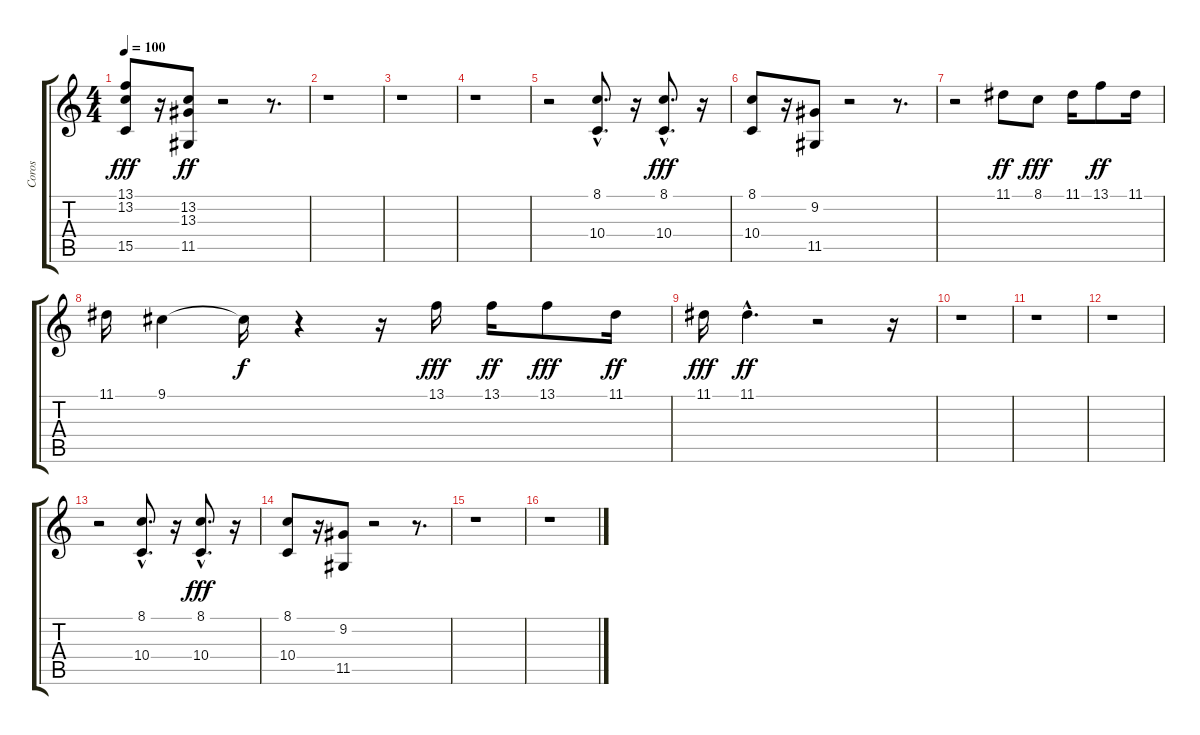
\track ("Coros" "Coros") {instrument voiceoohs}
\staff {score tabs}
\tuning (E4 B3 G3 D3 A2 E2) {hide}
\ts (4 4)
\tempo 100
\clef g2
\ks c
(13.1 13.2 15.5).8{dy fff} r.16 (13.2 13.3 11.5).8{dy ff} r.2 r.8{d} |
r.1 |
r.1 |
r.1 |
r.2 (8.1{hac} 10.4{hac}).8{d} r.16 (8.1{hac} 10.4{hac}).8{d dy fff} r.16 |
(8.1 10.4).8 r.16 (9.2 11.5).8 r.2 r.8{d} |
r.2 11.1.8{dy ff} 8.1.8{dy fff} 11.1.16 13.1.8{dy ff} 11.1.16 |
11.1.16 9.1.4 9.1{t}.16{dy f} r.4 r.16 13.1.16{dy fff} 13.1.16{dy ff} 13.1.8{dy fff} 11.1.16{dy ff} |
11.1.16{dy fff} 11.1{hac}.4{d dy ff} r.2 r.16 |
r.1 |
r.1 |
r.1 |
r.2 (8.1{hac} 10.4{hac}).8{d} r.16 (8.1{hac} 10.4{hac}).8{d dy fff} r.16 |
(8.1 10.4).8 r.16 (9.2 11.5).8 r.2 r.8{d} |
r.1 |
r.1
